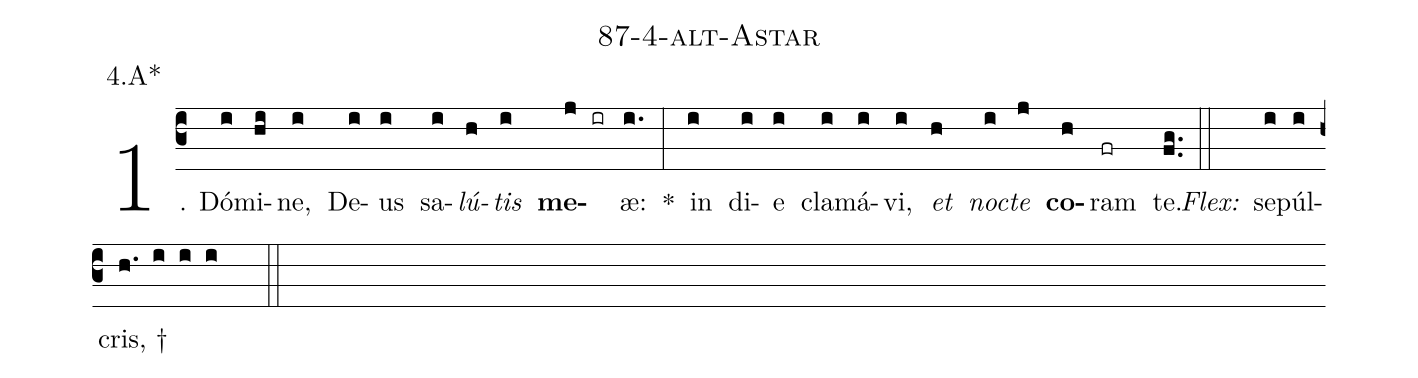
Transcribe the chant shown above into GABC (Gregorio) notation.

name: 87-4-alt-Astar;
annotation: 4.A*;
%%
(c3)1. Dó(i)mi(hi)ne,(i) De(i)us(i) sa(i)<i>lú</i>(h)<i>tis</i>(i) <b>me</b>(j ir)æ:(i.) *(:) in(i) di(i)e(i) cla(i)má(i)vi,(i) <i>et</i>(h) <i>noc</i>(i)<i>te</i>(j) <b>co</b>(h)ram(fr) te.(fg..) (::)
<i>Flex:</i>()  se(i)púl(i)cris, †(h. i i i  ::)
